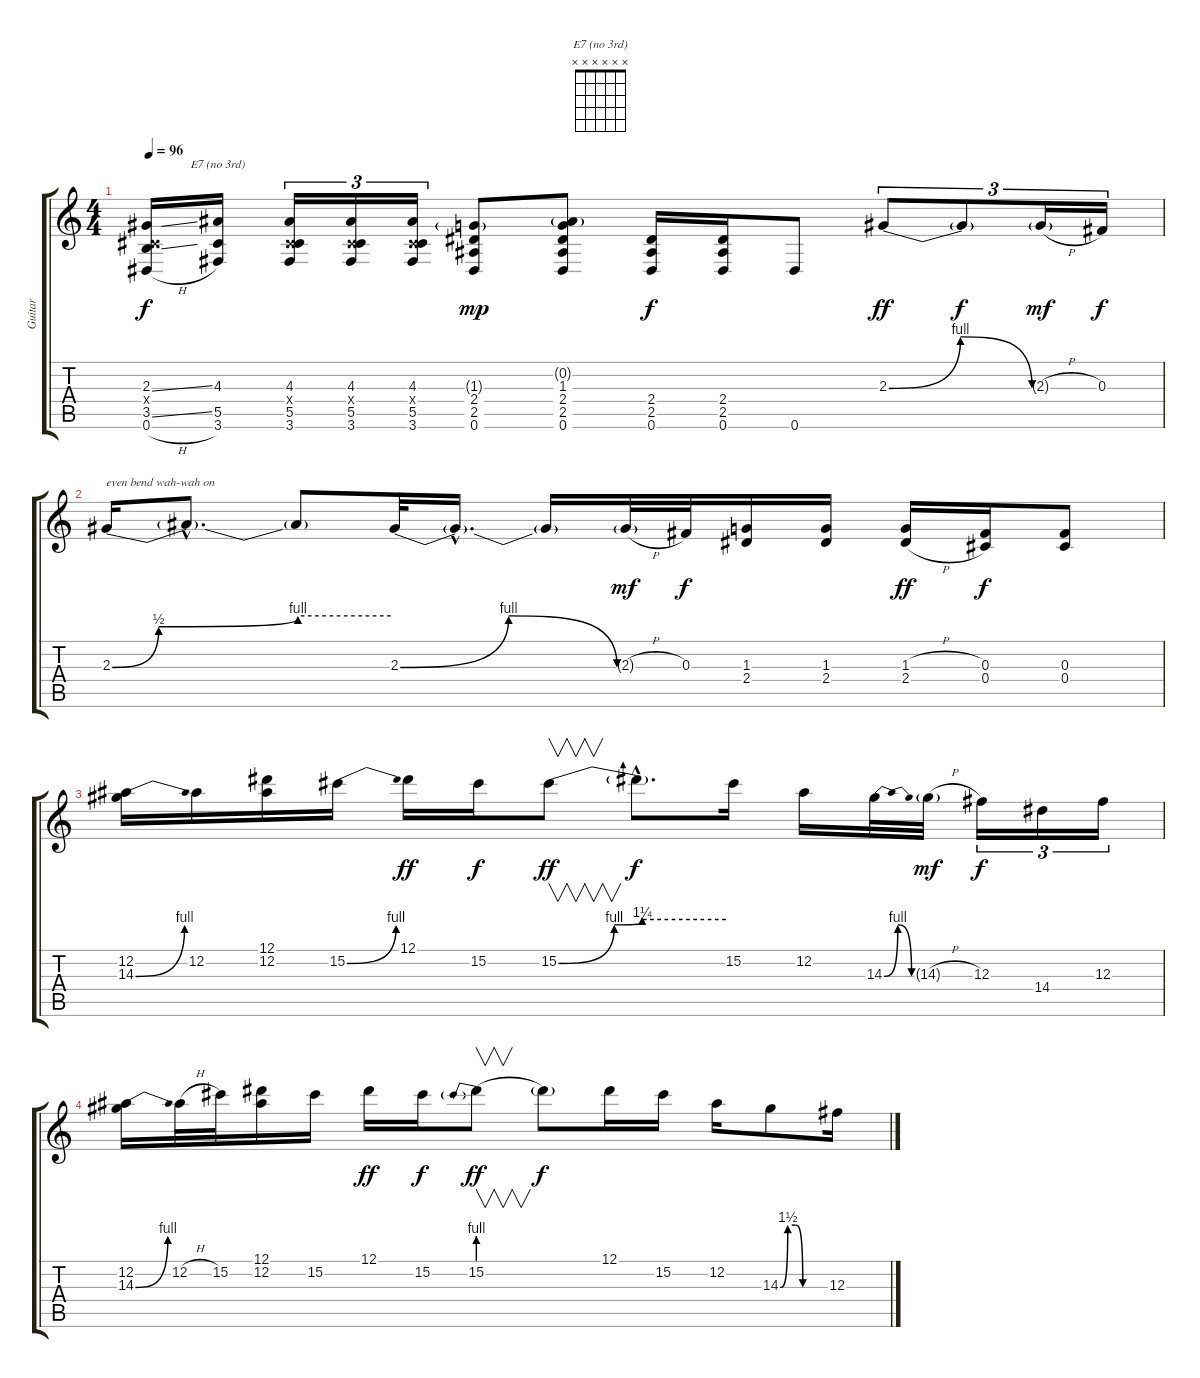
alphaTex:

\track ("Guitar" "Guitar") {instrument overdrivenguitar}
\staff {score tabs}
\tuning (Eb4 Bb3 Gb3 Db3 Ab2 Eb2) {hide}
\chord ("E7 (no 3rd)" x x x x x x) {firstfret 0}
\ts (4 4)
\tempo 96
\clef g2
\ks c
(2.3{ss} 0.4{x} 3.5{ss} 0.6{h}).16{dy f} (4.3 5.5 3.6).16{ch "E7 (no 3rd)"} (4.3 0.4{x} 5.5 3.6).16{tu (3 2)} (4.3 0.4{x} 5.5 3.6).16{tu (3 2)} (4.3 0.4{x} 5.5 3.6).16{tu (3 2)} (1.3{g} 2.4 2.5 0.6).8{dy mp} (0.2{g} 1.3 2.4 2.5 0.6).8 (2.4 2.5 0.6).16{dy f} (2.4 2.5 0.6).16 0.6.8 2.3{be (bendrelease 0 0 10 4 20 4 60 0)}.8{tu (3 2) dy ff} 2.3{t}.8{tu (3 2) dy f} 2.3{h g}.16{tu (3 2) dy mf} 0.3.16{tu (3 2) dy f} |
2.3{be (custom 0 0 10 2 40 4 60 4)}.16{txt "even bend wah-wah on"} 2.3{hac t}.8{d} 2.3{t}.8 2.3{be (bendrelease 0 0 5 4 20 4 60 0)}.32 2.3{hac t}.16{d} 2.3{t}.16 2.3{h g}.32{dy mf} 0.3.32{dy f} (1.3 2.4).16 (1.3 2.4).16 (1.3{h} 2.4{h}).16{dy ff} (0.3 0.4).16{dy f} (0.3 0.4).8 |
(12.2 14.3{be (bend 0 0 60 4)}).16 12.2.16 (12.1 12.2).16 15.2{be (bend 0 0 60 4)}.16 12.1.16{dy ff} 15.2.16{dy f} 15.2{be (custom 0 0 20 4 30 5 60 5)}.8{v dy ff} 15.2{hac t}.8{d dy f} 15.2.16 12.2.16 14.3{be (bendrelease 0 0 15 4 30 4 60 0)}.32 14.3{h g}.32{dy mf} 12.3.16{tu (3 2) dy f} 14.4.16{tu (3 2)} 12.3.16{tu (3 2)} |
(12.2 14.3{be (bend 0 0 60 4)}).16 12.2{h}.32 15.2.32 (12.1 12.2).16 15.2.16 12.1.16{dy ff} 15.2.16{dy f} 15.2{be (prebend 0 4 60 4)}.8{v dy ff} 15.2{t}.8{dy f} 12.1.16 15.2.16 12.2.16 14.3{be (custom 0 0 10 6 20 6 30 0 60 0)}.8 12.3.16
